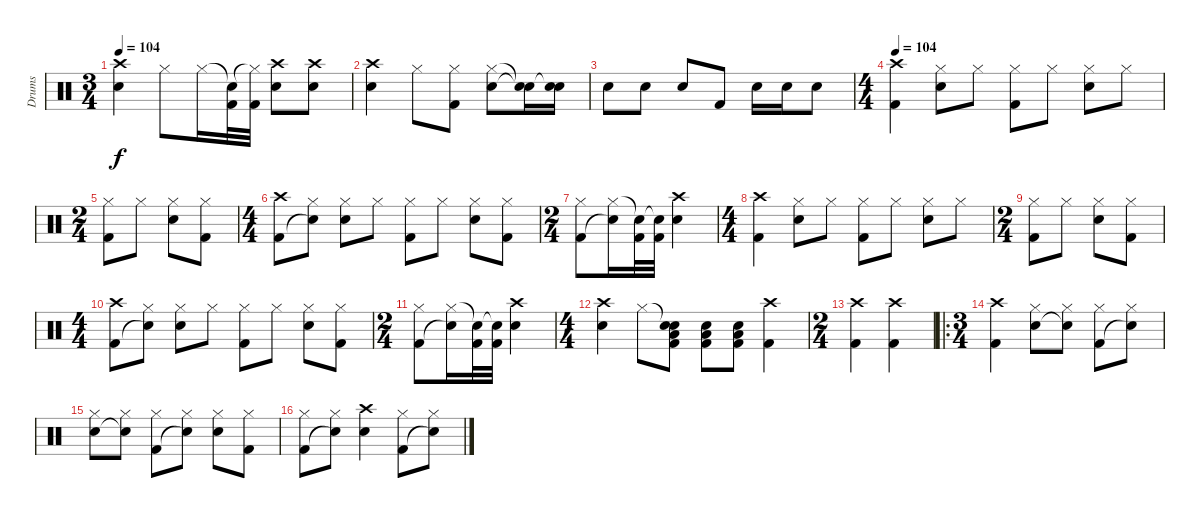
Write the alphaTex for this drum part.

\track ("Drums" "Drums") {instrument percussion}
\staff {score}
\articulation defaults
\ts (3 4)
\tempo 104
\clef neutral
\ks c
("Crash high (hit)" "Snare (hit) 2").4{dy f} "Hi-Hat (closed)".8 "Hi-Hat (closed)".16 ("Snare (hit)"{t} "Kick (hit) 2").32 ("Hi-Hat (closed)"{t} "Kick (hit) 2").32 ("Crash high (hit)" "Snare (hit) 2").8 ("Crash high (hit)" "Snare (hit) 2").8 |
("Crash high (hit)" "Snare (hit) 2").4 "Hi-Hat (closed)".8 ("Hi-Hat (closed)" "Kick (hit) 2").8 ("Hi-Hat (closed)" "Snare (hit) 2").8 ("Snare (hit)"{t} "Snare (hit)"{t}).16 ("Snare (hit)"{t} "Snare (hit) 2").16 |
"Snare (hit) 2".8 "Snare (hit) 2".8 "Snare (hit) 2".8 "Kick (hit) 2".8 "Snare (hit) 2".16 "Snare (hit) 2".16 "Snare (hit) 2".8 |
\ts (4 4)
\tempo 104
("Crash high (hit)" "Kick (hit) 2").4 ("Hi-Hat (closed)" "Snare (hit) 2").8 "Hi-Hat (closed)".8 ("Hi-Hat (closed)" "Kick (hit) 2").8 "Hi-Hat (closed)".8 ("Hi-Hat (closed)" "Snare (hit) 2").8 "Hi-Hat (closed)".8 |
\ts (2 4)
("Hi-Hat (closed)" "Kick (hit) 2").8 "Hi-Hat (closed)".8 ("Hi-Hat (closed)" "Snare (hit) 2").8 ("Hi-Hat (closed)" "Kick (hit) 2").8 |
\ts (4 4)
("Crash high (hit)" "Kick (hit) 2").8 ("Hi-Hat (closed)" "Snare (hit)"{t}).8 ("Hi-Hat (closed)" "Snare (hit) 2").8 "Hi-Hat (closed)".8 ("Hi-Hat (closed)" "Kick (hit) 2").8 "Hi-Hat (closed)".8 ("Hi-Hat (closed)" "Snare (hit) 2").8 ("Hi-Hat (closed)" "Kick (hit) 2").8 |
\ts (2 4)
("Hi-Hat (closed)" "Kick (hit) 2").8 ("Hi-Hat (closed)" "Snare (hit)"{t}).16 ("Snare (hit)"{t} "Kick (hit) 2").32 ("Snare (hit)"{t} "Kick (hit) 2").32 ("Crash high (hit)" "Snare (hit) 2").4 |
\ts (4 4)
("Crash high (hit)" "Kick (hit) 2").4 ("Hi-Hat (closed)" "Snare (hit) 2").8 "Hi-Hat (closed)".8 ("Hi-Hat (closed)" "Kick (hit) 2").8 "Hi-Hat (closed)".8 ("Hi-Hat (closed)" "Snare (hit) 2").8 "Hi-Hat (closed)".8 |
\ts (2 4)
("Hi-Hat (closed)" "Kick (hit) 2").8 "Hi-Hat (closed)".8 ("Hi-Hat (closed)" "Snare (hit) 2").8 ("Hi-Hat (closed)" "Kick (hit) 2").8 |
\ts (4 4)
("Crash high (hit)" "Kick (hit) 2").8 ("Hi-Hat (closed)" "Snare (hit)"{t}).8 ("Hi-Hat (closed)" "Snare (hit) 2").8 "Hi-Hat (closed)".8 ("Hi-Hat (closed)" "Kick (hit) 2").8 "Hi-Hat (closed)".8 ("Hi-Hat (closed)" "Snare (hit) 2").8 ("Hi-Hat (closed)" "Kick (hit) 2").8 |
\ts (2 4)
("Hi-Hat (closed)" "Kick (hit) 2").8 ("Hi-Hat (closed)" "Snare (hit)"{t}).16 ("Snare (hit)"{t} "Kick (hit) 2").32 ("Snare (hit)"{t} "Kick (hit) 2").32 ("Crash high (hit)" "Snare (hit) 2").4 |
\ts (4 4)
("Crash high (hit)" "Snare (hit) 2").4 "Hi-Hat (closed)".8 ("Snare (hit)"{t} "Low Tom (hit)" "Snare (hit) 2" "Kick (hit) 2").8 ("Low Tom (hit)" "Snare (hit) 2" "Kick (hit) 2").8 ("Low Tom (hit)" "Snare (hit) 2" "Kick (hit) 2").8 ("Crash high (hit)" "Kick (hit) 2").4 |
\ts (2 4)
("Crash high (hit)" "Kick (hit) 2").4 ("Crash high (hit)" "Kick (hit) 2").4 |
\ro
\ts (3 4)
("Crash high (hit)" "Kick (hit) 2").4 ("Hi-Hat (closed)" "Snare (hit) 2").8 ("Hi-Hat (closed)" "Snare (hit)"{t}).8 ("Hi-Hat (closed)" "Kick (hit) 2").8 ("Hi-Hat (closed)" "Snare (hit)"{t}).8 |
("Hi-Hat (closed)" "Snare (hit) 2").8 ("Hi-Hat (closed)" "Snare (hit)"{t}).8 ("Hi-Hat (closed)" "Kick (hit) 2").8 ("Hi-Hat (closed)" "Snare (hit)"{t}).8 ("Hi-Hat (closed)" "Snare (hit) 2").8 ("Hi-Hat (closed)" "Kick (hit) 2").8 |
("Hi-Hat (closed)" "Kick (hit) 2").8 ("Hi-Hat (closed)" "Snare (hit)"{t}).8 ("Crash high (hit)" "Snare (hit) 2").4 ("Hi-Hat (closed)" "Kick (hit) 2").8 ("Hi-Hat (closed)" "Snare (hit)"{t}).8
